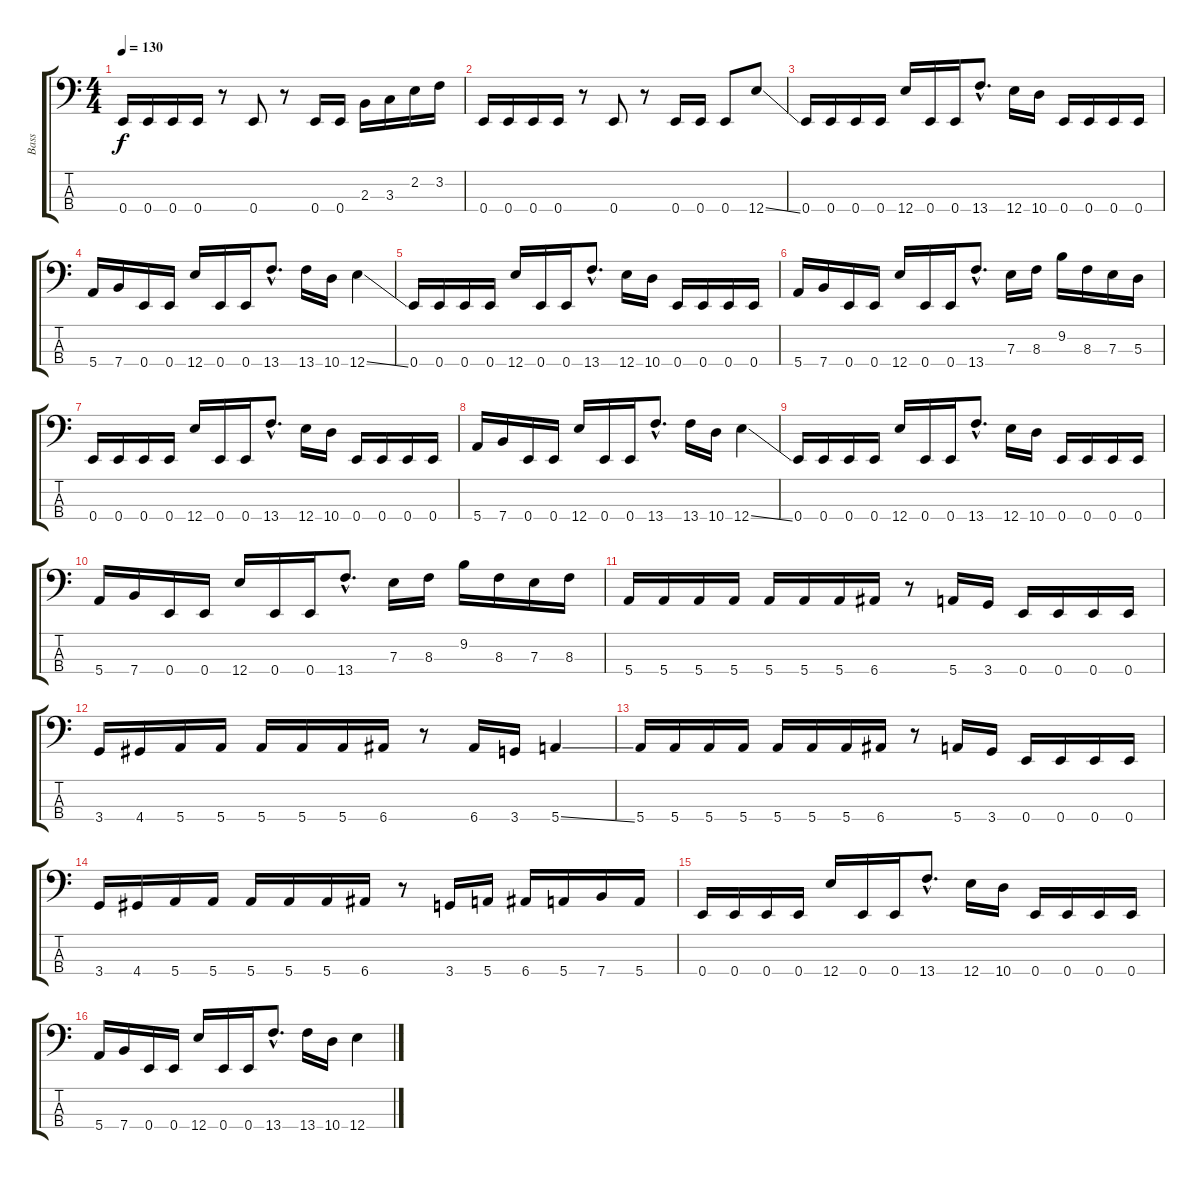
\track ("Bass" "Bass") {instrument electricbasspick}
\staff {score tabs}
\tuning (G2 D2 A1 E1) {hide}
\ts (4 4)
\tempo 130
\clef f4
\ks c
0.4.16{dy f instrument electricbasspick} 0.4.16 0.4.16 0.4.16 r.8 0.4.8 r.8 0.4.16 0.4.16 2.3.16 3.3.16 2.2.16 3.2.16 |
0.4.16 0.4.16 0.4.16 0.4.16 r.8 0.4.8 r.8 0.4.16 0.4.16 0.4.8 12.4{ss}.8 |
0.4.16 0.4.16 0.4.16 0.4.16 12.4.16 0.4.16 0.4.16 13.4{hac}.8{d} 12.4.16 10.4.16 0.4.16 0.4.16 0.4.16 0.4.16 |
5.4.16 7.4.16 0.4.16 0.4.16 12.4.16 0.4.16 0.4.16 13.4{hac}.8{d} 13.4.16 10.4.16 12.4{ss}.4 |
0.4.16 0.4.16 0.4.16 0.4.16 12.4.16 0.4.16 0.4.16 13.4{hac}.8{d} 12.4.16 10.4.16 0.4.16 0.4.16 0.4.16 0.4.16 |
5.4.16 7.4.16 0.4.16 0.4.16 12.4.16 0.4.16 0.4.16 13.4{hac}.8{d} 7.3.16 8.3.16 9.2.16 8.3.16 7.3.16 5.3.16 |
0.4.16 0.4.16 0.4.16 0.4.16 12.4.16 0.4.16 0.4.16 13.4{hac}.8{d} 12.4.16 10.4.16 0.4.16 0.4.16 0.4.16 0.4.16 |
5.4.16 7.4.16 0.4.16 0.4.16 12.4.16 0.4.16 0.4.16 13.4{hac}.8{d} 13.4.16 10.4.16 12.4{ss}.4 |
0.4.16 0.4.16 0.4.16 0.4.16 12.4.16 0.4.16 0.4.16 13.4{hac}.8{d} 12.4.16 10.4.16 0.4.16 0.4.16 0.4.16 0.4.16 |
5.4.16 7.4.16 0.4.16 0.4.16 12.4.16 0.4.16 0.4.16 13.4{hac}.8{d} 7.3.16 8.3.16 9.2.16 8.3.16 7.3.16 8.3.16 |
5.4.16 5.4.16 5.4.16 5.4.16 5.4.16 5.4.16 5.4.16 6.4.16 r.8 5.4.16 3.4.16 0.4.16 0.4.16 0.4.16 0.4.16 |
3.4.16 4.4.16 5.4.16 5.4.16 5.4.16 5.4.16 5.4.16 6.4.16 r.8 6.4.16 3.4.16 5.4{ss}.4 |
5.4.16 5.4.16 5.4.16 5.4.16 5.4.16 5.4.16 5.4.16 6.4.16 r.8 5.4.16 3.4.16 0.4.16 0.4.16 0.4.16 0.4.16 |
3.4.16 4.4.16 5.4.16 5.4.16 5.4.16 5.4.16 5.4.16 6.4.16 r.8 3.4.16 5.4.16 6.4.16 5.4.16 7.4.16 5.4.16 |
0.4.16 0.4.16 0.4.16 0.4.16 12.4.16 0.4.16 0.4.16 13.4{hac}.8{d} 12.4.16 10.4.16 0.4.16 0.4.16 0.4.16 0.4.16 |
5.4.16 7.4.16 0.4.16 0.4.16 12.4.16 0.4.16 0.4.16 13.4{hac}.8{d} 13.4.16 10.4.16 12.4{ss}.4
